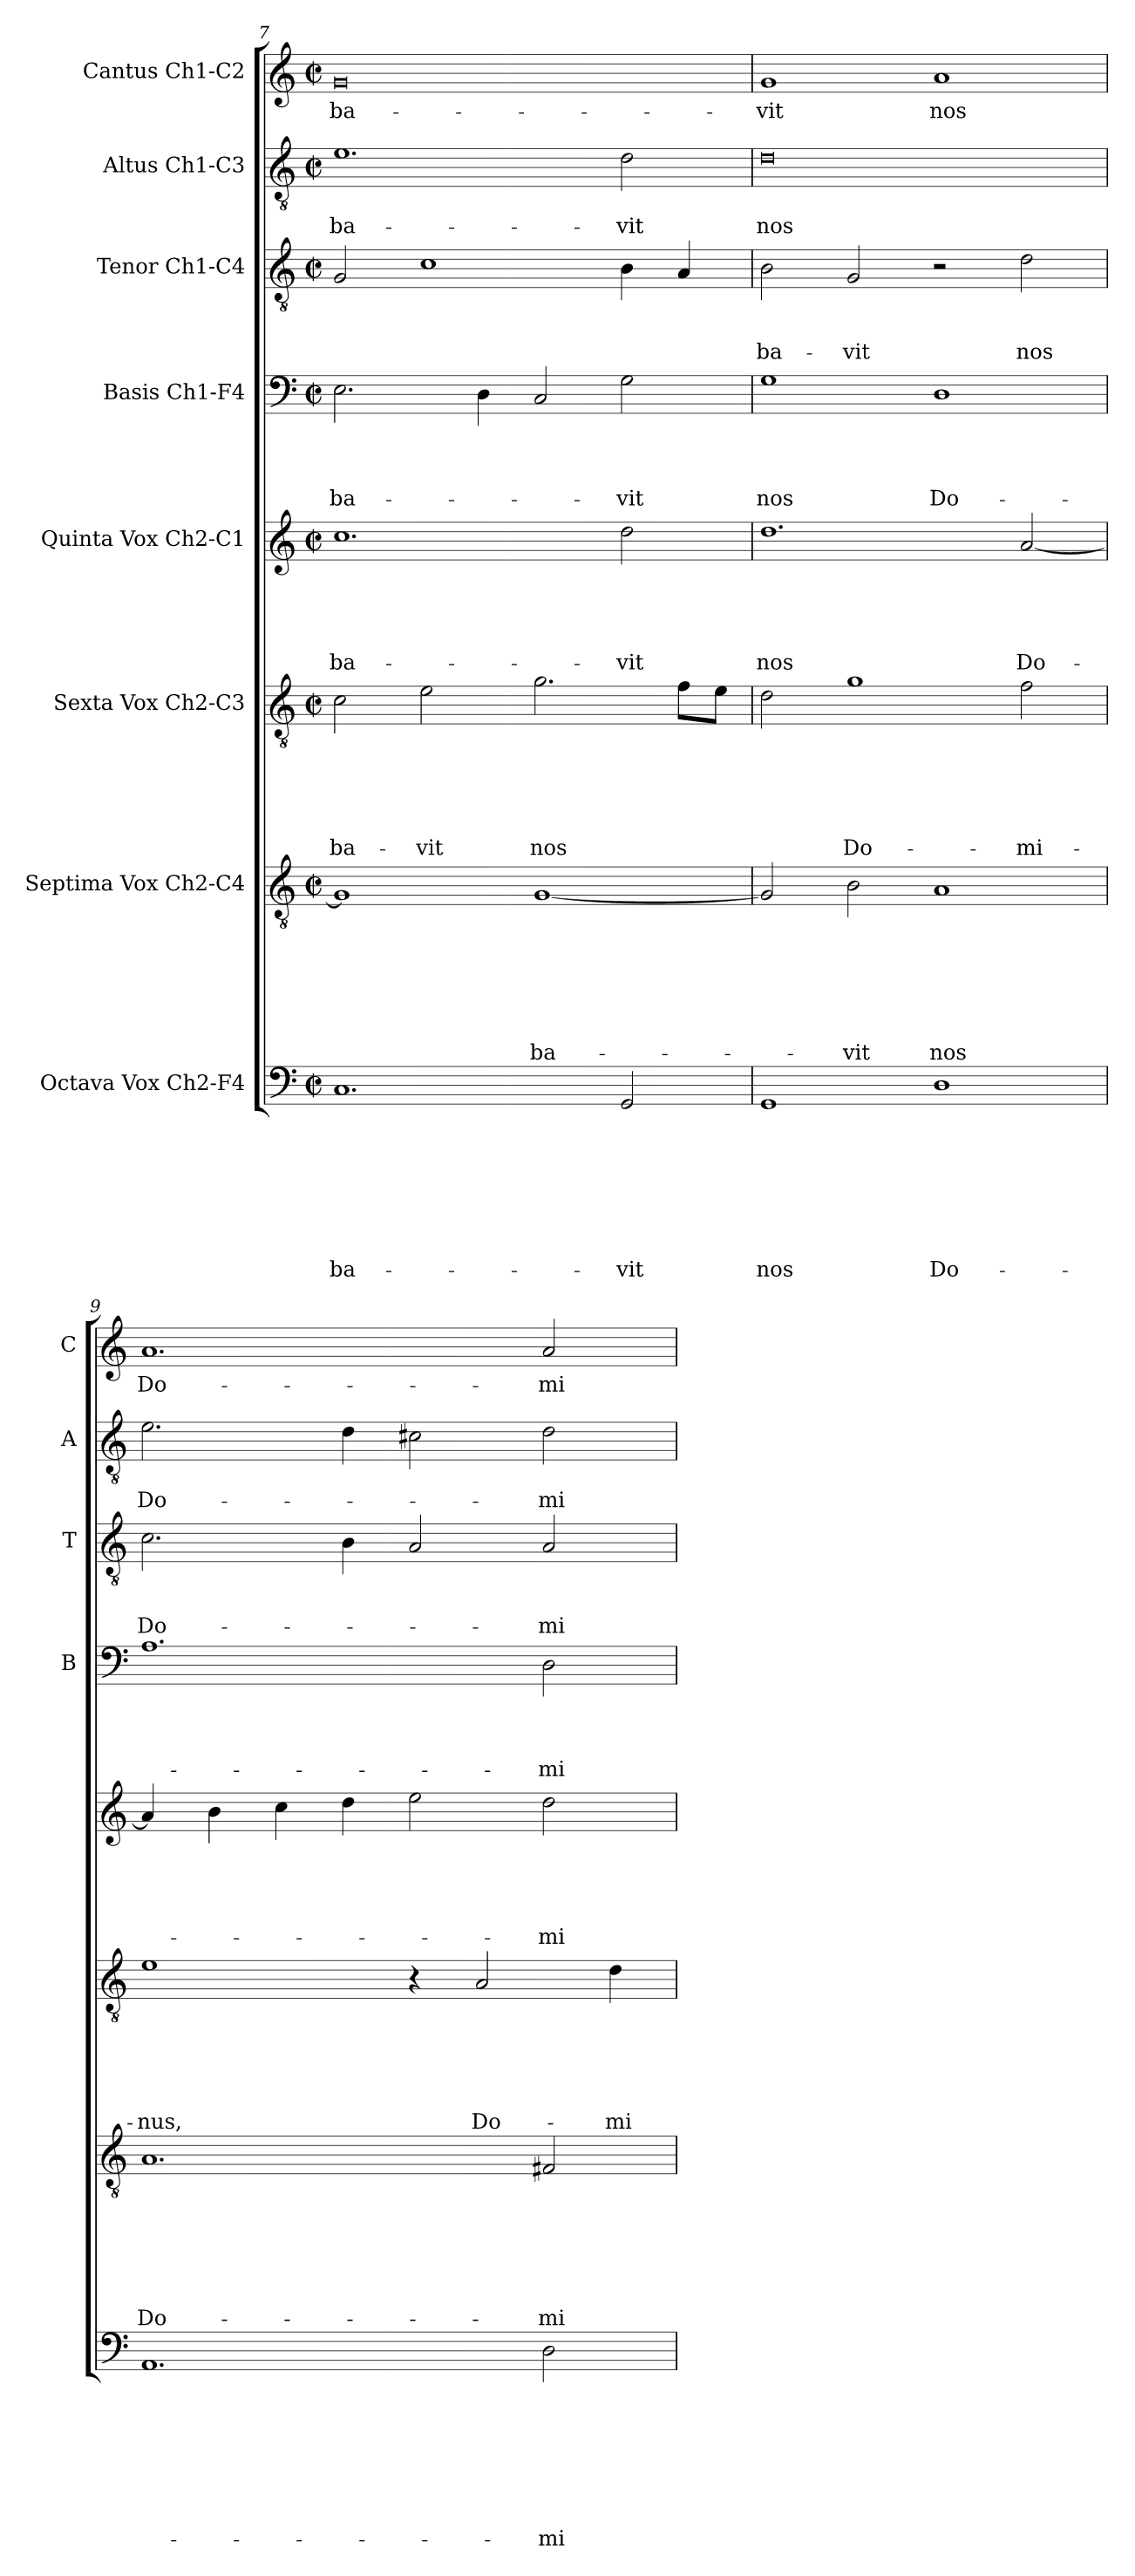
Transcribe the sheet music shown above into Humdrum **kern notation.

**kern	**text	**text	**text	**text	**text	**text	**text	**text	**kern	**text	**text	**text	**text	**text	**text	**text	**kern	**text	**text	**text	**text	**text	**text	**kern	**text	**text	**text	**text	**text	**kern	**text	**text	**text	**text	**kern	**text	**text	**text	**kern	**text	**text	**kern	**text
*part8	*part8	*part8	*part8	*part8	*part8	*part8	*part8	*part8	*part7	*part7	*part7	*part7	*part7	*part7	*part7	*part7	*part6	*part6	*part6	*part6	*part6	*part6	*part6	*part5	*part5	*part5	*part5	*part5	*part5	*part4	*part4	*part4	*part4	*part4	*part3	*part3	*part3	*part3	*part2	*part2	*part2	*part1	*part1
*staff8	*staff8	*staff8	*staff8	*staff8	*staff8	*staff8	*staff8	*staff8	*staff7	*staff7	*staff7	*staff7	*staff7	*staff7	*staff7	*staff7	*staff6	*staff6	*staff6	*staff6	*staff6	*staff6	*staff6	*staff5	*staff5	*staff5	*staff5	*staff5	*staff5	*staff4	*staff4	*staff4	*staff4	*staff4	*staff3	*staff3	*staff3	*staff3	*staff2	*staff2	*staff2	*staff1	*staff1
*I"Octava Vox Ch2-F4	*	*	*	*	*	*	*	*	*I"Septima Vox Ch2-C4	*	*	*	*	*	*	*	*I"Sexta Vox Ch2-C3	*	*	*	*	*	*	*I"Quinta Vox Ch2-C1	*	*	*	*	*	*I"Basis Ch1-F4	*	*	*	*	*I"Tenor Ch1-C4	*	*	*	*I"Altus Ch1-C3	*	*	*I"Cantus Ch1-C2	*
*	*	*	*	*	*	*	*	*	*	*	*	*	*	*	*	*	*	*	*	*	*	*	*	*	*	*	*	*	*	*I'B	*	*	*	*	*I'T	*	*	*	*I'A	*	*	*I'C	*
*clefF4	*	*	*	*	*	*	*	*	*clefGv2	*	*	*	*	*	*	*	*clefGv2	*	*	*	*	*	*	*clefG2	*	*	*	*	*	*clefF4	*	*	*	*	*clefGv2	*	*	*	*clefGv2	*	*	*clefG2	*
*k[]	*	*	*	*	*	*	*	*	*k[]	*	*	*	*	*	*	*	*k[]	*	*	*	*	*	*	*k[]	*	*	*	*	*	*k[]	*	*	*	*	*k[]	*	*	*	*k[]	*	*	*k[]	*
*C:	*	*	*	*	*	*	*	*	*C:	*	*	*	*	*	*	*	*C:	*	*	*	*	*	*	*C:	*	*	*	*	*	*C:	*	*	*	*	*C:	*	*	*	*C:	*	*	*C:	*
*M2/2	*	*	*	*	*	*	*	*	*M2/2	*	*	*	*	*	*	*	*M2/2	*	*	*	*	*	*	*M2/2	*	*	*	*	*	*M2/2	*	*	*	*	*M2/2	*	*	*	*M2/2	*	*	*M2/2	*
*met(c|)	*	*	*	*	*	*	*	*	*met(c|)	*	*	*	*	*	*	*	*met(c|)	*	*	*	*	*	*	*met(c|)	*	*	*	*	*	*met(c|)	*	*	*	*	*met(c|)	*	*	*	*met(c|)	*	*	*met(c|)	*
=7	=7	=7	=7	=7	=7	=7	=7	=7	=7	=7	=7	=7	=7	=7	=7	=7	=7	=7	=7	=7	=7	=7	=7	=7	=7	=7	=7	=7	=7	=7	=7	=7	=7	=7	=7	=7	=7	=7	=7	=7	=7	=7	=7
!	!	!	!	!	!	!	!	!LO:LY:b	!	!	!	!	!	!	!	!	!	!	!	!	!	!	!LO:LY:b	!	!	!	!	!	!LO:LY:b	!	!	!	!	!LO:LY:b	!	!	!	!	!	!	!LO:LY:b	!	!LO:LY:b
1.C	.	.	.	.	.	.	.	-ba-	1G]	.	.	.	.	.	.	.	2c\	.	.	.	.	.	-ba-	1.cc	.	.	.	.	-ba-	2.E\	.	.	.	-ba-	2G/	.	.	.	1.e	.	-ba-	0g	-ba-
!	!	!	!	!	!	!	!	!	!	!	!	!	!	!	!	!	!	!	!	!	!	!	!LO:LY:b	!	!	!	!	!	!	!	!	!	!	!	!	!	!	!	!	!	!	!	!
.	.	.	.	.	.	.	.	.	.	.	.	.	.	.	.	.	2e\	.	.	.	.	.	-vit	.	.	.	.	.	.	.	.	.	.	.	1c	.	.	.	.	.	.	.	.
.	.	.	.	.	.	.	.	.	.	.	.	.	.	.	.	.	.	.	.	.	.	.	.	.	.	.	.	.	.	4D\	.	.	.	.	.	.	.	.	.	.	.	.	.
!	!	!	!	!	!	!	!	!	!	!	!	!	!	!	!	!LO:LY:b	!	!	!	!	!	!	!LO:LY:b	!	!	!	!	!	!	!	!	!	!	!	!	!	!	!	!	!	!	!	!
.	.	.	.	.	.	.	.	.	[1G	.	.	.	.	.	.	-ba-	2.g\	.	.	.	.	.	nos	.	.	.	.	.	.	2C/	.	.	.	.	.	.	.	.	.	.	.	.	.
!	!	!	!	!	!	!	!	!LO:LY:b	!	!	!	!	!	!	!	!	!	!	!	!	!	!	!	!	!	!	!	!	!LO:LY:b	!	!	!	!	!LO:LY:b	!	!	!	!	!	!	!LO:LY:b	!	!
2GG/	.	.	.	.	.	.	.	-vit	.	.	.	.	.	.	.	.	.	.	.	.	.	.	.	2dd\	.	.	.	.	-vit	2G\	.	.	.	-vit	4B\	.	.	.	2d\	.	-vit	.	.
.	.	.	.	.	.	.	.	.	.	.	.	.	.	.	.	.	8f\L	.	.	.	.	.	.	.	.	.	.	.	.	.	.	.	.	.	4A/	.	.	.	.	.	.	.	.
.	.	.	.	.	.	.	.	.	.	.	.	.	.	.	.	.	8e\J	.	.	.	.	.	.	.	.	.	.	.	.	.	.	.	.	.	.	.	.	.	.	.	.	.	.
=8	=8	=8	=8	=8	=8	=8	=8	=8	=8	=8	=8	=8	=8	=8	=8	=8	=8	=8	=8	=8	=8	=8	=8	=8	=8	=8	=8	=8	=8	=8	=8	=8	=8	=8	=8	=8	=8	=8	=8	=8	=8	=8	=8
!	!	!	!	!	!	!	!	!LO:LY:b	!	!	!	!	!	!	!	!	!	!	!	!	!	!	!	!	!	!	!	!	!LO:LY:b	!	!	!	!	!LO:LY:b	!	!	!	!LO:LY:b	!	!	!LO:LY:b	!	!LO:LY:b
1GG	.	.	.	.	.	.	.	nos	2G/]	.	.	.	.	.	.	.	2d\	.	.	.	.	.	.	1.dd	.	.	.	.	nos	1G	.	.	.	nos	2B\	.	.	-ba-	0d	.	nos	1g	-vit
!	!	!	!	!	!	!	!	!	!	!	!	!	!	!	!	!LO:LY:b	!	!	!	!	!	!	!LO:LY:b	!	!	!	!	!	!	!	!	!	!	!	!	!	!	!LO:LY:b	!	!	!	!	!
.	.	.	.	.	.	.	.	.	2B\	.	.	.	.	.	.	-vit	1g	.	.	.	.	.	Do-	.	.	.	.	.	.	.	.	.	.	.	2G/	.	.	-vit	.	.	.	.	.
!	!	!	!	!	!	!	!	!LO:LY:b	!	!	!	!	!	!	!	!LO:LY:b	!	!	!	!	!	!	!	!	!	!	!	!	!	!	!	!	!	!LO:LY:b	!	!	!	!	!	!	!	!	!LO:LY:b
1D	.	.	.	.	.	.	.	Do-	1A	.	.	.	.	.	.	nos	.	.	.	.	.	.	.	.	.	.	.	.	.	1D	.	.	.	Do-	2r	.	.	.	.	.	.	1a	nos
!	!	!	!	!	!	!	!	!	!	!	!	!	!	!	!	!	!	!	!	!	!	!	!LO:LY:b	!	!	!	!	!	!LO:LY:b	!	!	!	!	!	!	!	!	!LO:LY:b	!	!	!	!	!
.	.	.	.	.	.	.	.	.	.	.	.	.	.	.	.	.	2f\	.	.	.	.	.	-mi-	[2a/	.	.	.	.	Do-	.	.	.	.	.	2d\	.	.	nos	.	.	.	.	.
=9	=9	=9	=9	=9	=9	=9	=9	=9	=9	=9	=9	=9	=9	=9	=9	=9	=9	=9	=9	=9	=9	=9	=9	=9	=9	=9	=9	=9	=9	=9	=9	=9	=9	=9	=9	=9	=9	=9	=9	=9	=9	=9	=9
!	!	!	!	!	!	!	!	!	!	!	!	!	!	!	!	!LO:LY:b	!	!	!	!	!	!	!LO:LY:b	!	!	!	!	!	!	!	!	!	!	!	!	!	!	!LO:LY:b	!	!	!LO:LY:b	!	!LO:LY:b
1.AA	.	.	.	.	.	.	.	.	1.A	.	.	.	.	.	.	Do-	1e	.	.	.	.	.	-nus,	4a/]	.	.	.	.	.	1.A	.	.	.	.	2.c\	.	.	Do-	2.e\	.	Do-	1.a	Do-
.	.	.	.	.	.	.	.	.	.	.	.	.	.	.	.	.	.	.	.	.	.	.	.	4b\	.	.	.	.	.	.	.	.	.	.	.	.	.	.	.	.	.	.	.
.	.	.	.	.	.	.	.	.	.	.	.	.	.	.	.	.	.	.	.	.	.	.	.	4cc\	.	.	.	.	.	.	.	.	.	.	.	.	.	.	.	.	.	.	.
.	.	.	.	.	.	.	.	.	.	.	.	.	.	.	.	.	.	.	.	.	.	.	.	4dd\	.	.	.	.	.	.	.	.	.	.	4B\	.	.	.	4d\	.	.	.	.
.	.	.	.	.	.	.	.	.	.	.	.	.	.	.	.	.	4r	.	.	.	.	.	.	2ee\	.	.	.	.	.	.	.	.	.	.	2A/	.	.	.	2c#X\	.	.	.	.
!	!	!	!	!	!	!	!	!	!	!	!	!	!	!	!	!	!	!	!	!	!	!	!LO:LY:b	!	!	!	!	!	!	!	!	!	!	!	!	!	!	!	!	!	!	!	!
.	.	.	.	.	.	.	.	.	.	.	.	.	.	.	.	.	2A/	.	.	.	.	.	Do-	.	.	.	.	.	.	.	.	.	.	.	.	.	.	.	.	.	.	.	.
!	!	!	!	!	!	!	!	!LO:LY:b	!	!	!	!	!	!	!	!LO:LY:b	!	!	!	!	!	!	!	!	!	!	!	!	!LO:LY:b	!	!	!	!	!LO:LY:b	!	!	!	!LO:LY:b	!	!	!LO:LY:b	!	!LO:LY:b
2D\	.	.	.	.	.	.	.	-mi-	2F#X/	.	.	.	.	.	.	-mi-	.	.	.	.	.	.	.	2dd\	.	.	.	.	-mi-	2D\	.	.	.	-mi-	2A/	.	.	-mi-	2d\	.	-mi-	2a/	-mi-
!	!	!	!	!	!	!	!	!	!	!	!	!	!	!	!	!	!	!	!	!	!	!	!LO:LY:b	!	!	!	!	!	!	!	!	!	!	!	!	!	!	!	!	!	!	!	!
.	.	.	.	.	.	.	.	.	.	.	.	.	.	.	.	.	4d\	.	.	.	.	.	-mi-	.	.	.	.	.	.	.	.	.	.	.	.	.	.	.	.	.	.	.	.
=	=	=	=	=	=	=	=	=	=	=	=	=	=	=	=	=	=	=	=	=	=	=	=	=	=	=	=	=	=	=	=	=	=	=	=	=	=	=	=	=	=	=	=
*-	*-	*-	*-	*-	*-	*-	*-	*-	*-	*-	*-	*-	*-	*-	*-	*-	*-	*-	*-	*-	*-	*-	*-	*-	*-	*-	*-	*-	*-	*-	*-	*-	*-	*-	*-	*-	*-	*-	*-	*-	*-	*-	*-
